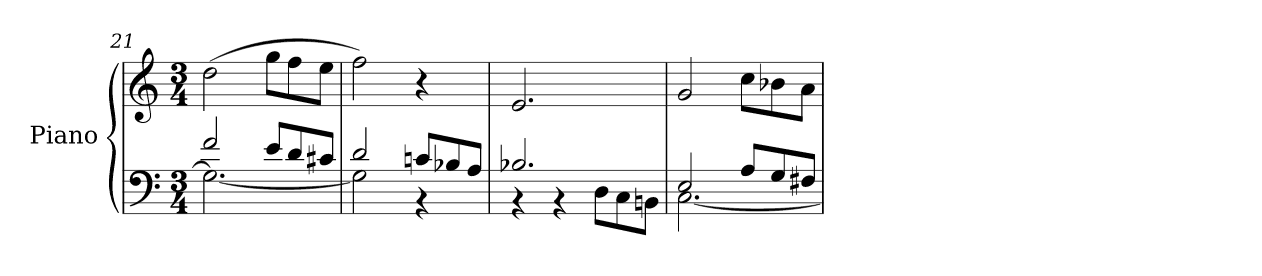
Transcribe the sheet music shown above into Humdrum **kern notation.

**kern	**kern
*part1	*part1
*staff2	*staff1
*I"Piano	*
*I'Pno.	*
*clefF4	*clefG2
*k[]	*k[]
*M3/4	*M3/4
=21	=21
*^	*
2f/	2.G\_	(>2dd\
*Xtuplet	*	*Xtuplet
12e/L	.	12gg\L
12d/	.	12ff\
12c#X/J	.	12ee\J
=22	=22	=22
2d/	2G\]	2ff\)
12cn/L	4r	4r
12B-X/	.	.
12A/J	.	.
=23	=23	=23
2.B-X/	4r	2.e/
.	4r	.
.	12D\L	.
.	12C\	.
.	12BBn\J	.
=24	=24	=24
2E/	[2.C\	2g/
12A/L	.	12cc\L
12G/	.	12b-X\
12F#X/J	.	12a\J
*v	*v	*
=	=
*-	*-
